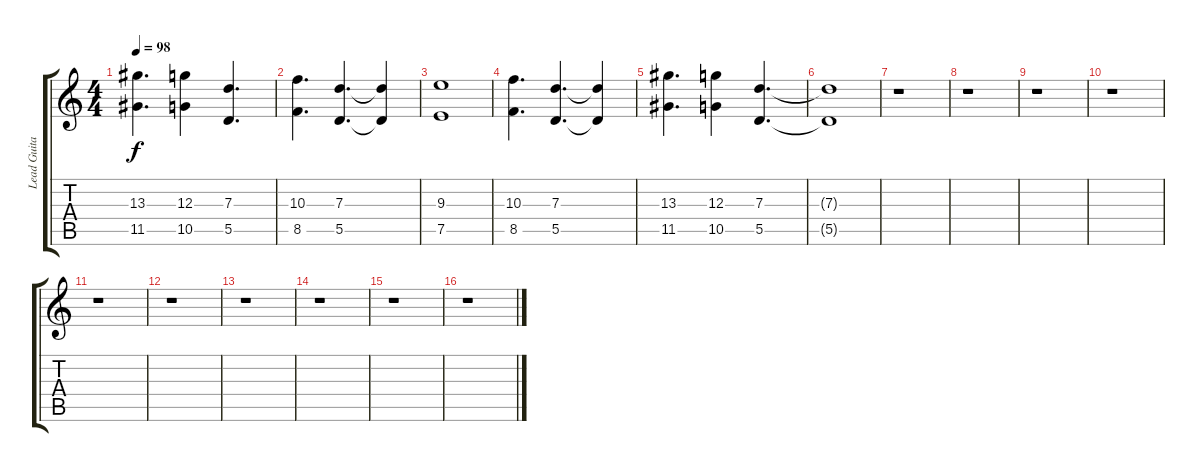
\track ("Lead Guitar" "Lead Guita") {instrument overdrivenguitar}
\staff {score tabs}
\tuning (E4 B3 G3 D3 A2 E2) {hide}
\ts (4 4)
\tempo 98
\clef g2
\ks aminor
(13.3 11.5).4{d dy f} (12.3 10.5).4 (7.3 5.5).4{d} |
(10.3 8.5).4{d} (7.3 5.5).4{d} (7.3{t} 5.5{t}).4 |
(9.3 7.5).1 |
(10.3 8.5).4{d} (7.3 5.5).4{d} (7.3{t} 5.5{t}).4 |
(13.3 11.5).4{d} (12.3 10.5).4 (7.3 5.5).4{d} |
(7.3{t} 5.5{t}).1 |
r.1 |
r.1 |
r.1 |
r.1 |
r.1 |
r.1 |
r.1 |
r.1 |
r.1 |
r.1
